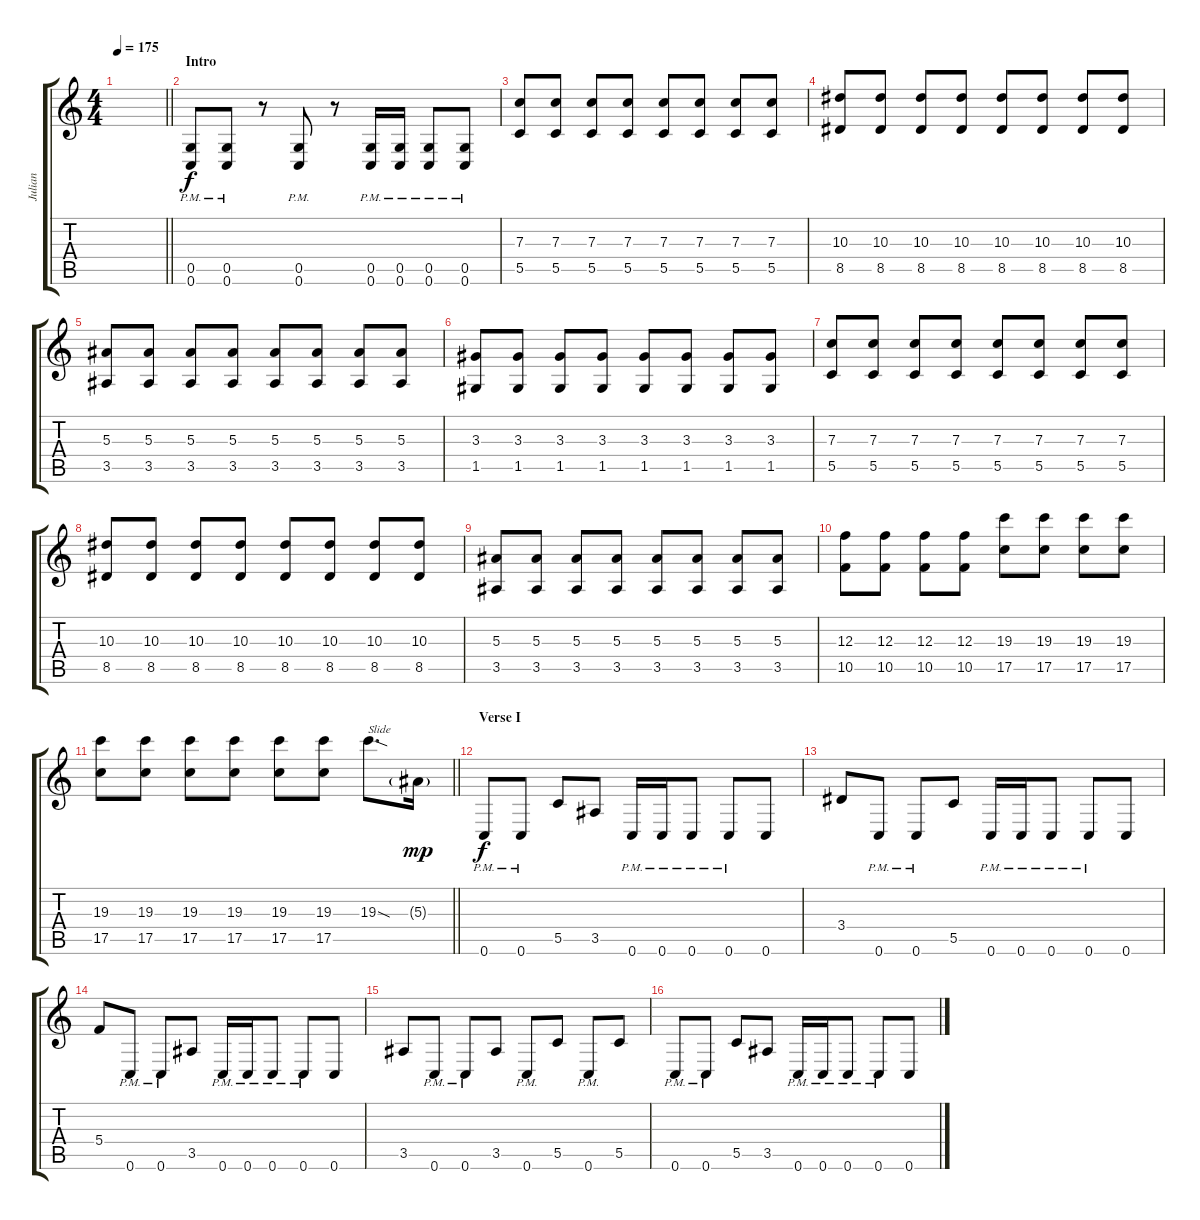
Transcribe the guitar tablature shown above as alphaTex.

\track ("Julian" "Julian") {instrument distortionguitar}
\staff {score tabs}
\tuning (D4 A3 F3 C3 G2 C2) {hide}
\ts (4 4)
\tempo 175
\clef g2
\barLineRight lightlight
\ks c
|
\section ("" "Intro")
(0.5{pm} 0.6{pm}).8 (0.5{pm} 0.6{pm}).8 r.8 (0.5{pm} 0.6{pm}).8 r.8 (0.5{pm} 0.6{pm}).16 (0.5{pm} 0.6{pm}).16 (0.5{pm} 0.6{pm}).8 (0.5{pm} 0.6{pm}).8 |
(7.3 5.5).8 (7.3 5.5).8 (7.3 5.5).8 (7.3 5.5).8 (7.3 5.5).8 (7.3 5.5).8 (7.3 5.5).8 (7.3 5.5).8 |
(10.3 8.5).8 (10.3 8.5).8 (10.3 8.5).8 (10.3 8.5).8 (10.3 8.5).8 (10.3 8.5).8 (10.3 8.5).8 (10.3 8.5).8 |
(5.3 3.5).8 (5.3 3.5).8 (5.3 3.5).8 (5.3 3.5).8 (5.3 3.5).8 (5.3 3.5).8 (5.3 3.5).8 (5.3 3.5).8 |
(3.3 1.5).8 (3.3 1.5).8 (3.3 1.5).8 (3.3 1.5).8 (3.3 1.5).8 (3.3 1.5).8 (3.3 1.5).8 (3.3 1.5).8 |
(7.3 5.5).8 (7.3 5.5).8 (7.3 5.5).8 (7.3 5.5).8 (7.3 5.5).8 (7.3 5.5).8 (7.3 5.5).8 (7.3 5.5).8 |
(10.3 8.5).8 (10.3 8.5).8 (10.3 8.5).8 (10.3 8.5).8 (10.3 8.5).8 (10.3 8.5).8 (10.3 8.5).8 (10.3 8.5).8 |
(5.3 3.5).8 (5.3 3.5).8 (5.3 3.5).8 (5.3 3.5).8 (5.3 3.5).8 (5.3 3.5).8 (5.3 3.5).8 (5.3 3.5).8 |
(12.3 10.5).8 (12.3 10.5).8 (12.3 10.5).8 (12.3 10.5).8 (19.3 17.5).8 (19.3 17.5).8 (19.3 17.5).8 (19.3 17.5).8 |
\barLineRight lightlight
(19.3 17.5).8 (19.3 17.5).8 (19.3 17.5).8 (19.3 17.5).8 (19.3 17.5).8 (19.3 17.5).8 19.3{sod}.8{d txt "Slide"} 5.3{g}.16{dy mp} |
\section ("" "Verse I")
0.6{pm}.8{dy f} 0.6{pm}.8 5.5.8 3.5.8 0.6{pm}.16 0.6{pm}.16 0.6{pm}.8 0.6{pm}.8 0.6.8 |
3.4.8 0.6{pm}.8 0.6{pm}.8 5.5.8 0.6{pm}.16 0.6{pm}.16 0.6{pm}.8 0.6{pm}.8 0.6.8 |
5.4.8 0.6{pm}.8 0.6{pm}.8 3.5.8 0.6{pm}.16 0.6{pm}.16 0.6{pm}.8 0.6{pm}.8 0.6.8 |
3.5.8 0.6{pm}.8 0.6{pm}.8 3.5.8 0.6{pm}.8 5.5.8 0.6{pm}.8 5.5.8 |
0.6{pm}.8 0.6{pm}.8 5.5.8 3.5.8 0.6{pm}.16 0.6{pm}.16 0.6{pm}.8 0.6{pm}.8 0.6.8
